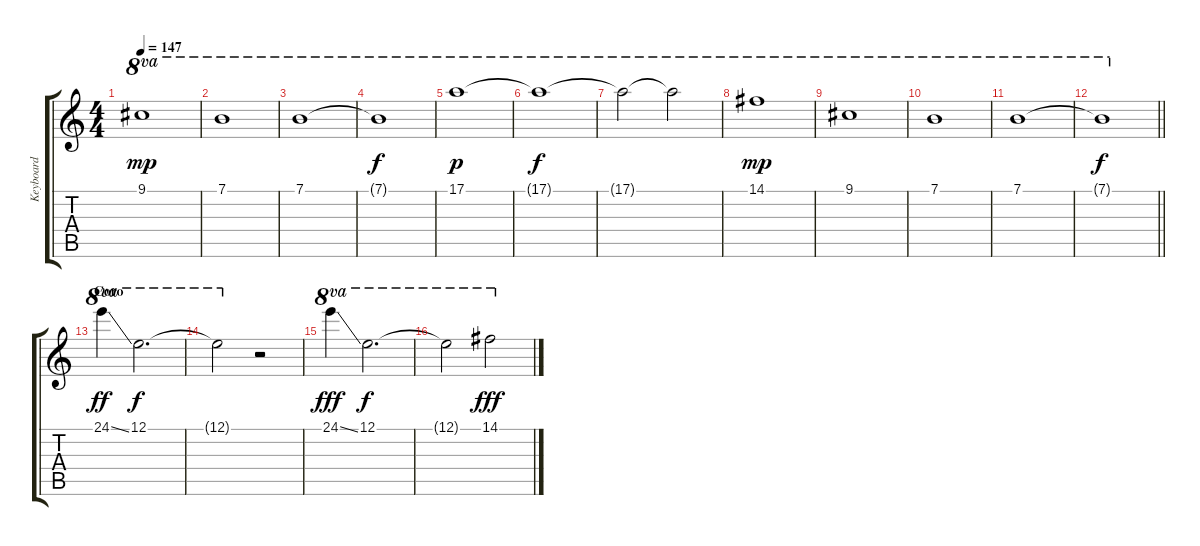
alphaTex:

\track ("Keyboard" "Keyboard") {instrument stringensemble1}
\staff {score tabs}
\tuning (E5 B3 G3 D3 A2 E2) {hide}
\ts (4 4)
\tempo 147
\clef g2
\ks c
9.1.1{ot 8va dy mp} |
7.1.1{ot 8va} |
7.1.1{ot 8va} |
7.1{t}.1{ot 8va dy f} |
17.1.1{ot 8va dy p} |
17.1{t}.1{ot 8va dy f} |
17.1{t}.2{ot 8va} 17.1{t}.2{ot 8va} |
14.1.1{ot 8va dy mp} |
9.1.1{ot 8va} |
7.1.1{ot 8va} |
7.1.1{ot 8va} |
\barLineRight lightlight
7.1{t}.1{ot 8va dy f} |
\section ("" "Coro")
24.1{ss}.4{ot 8va dy ff volume 10} 12.1.2{d ot 8va dy f} |
12.1{t}.2{ot 8va} r.2 |
24.1{ss}.4{ot 8va dy fff} 12.1.2{d ot 8va dy f} |
12.1{t}.2{ot 8va} 14.1.2{ot 8va dy fff}
